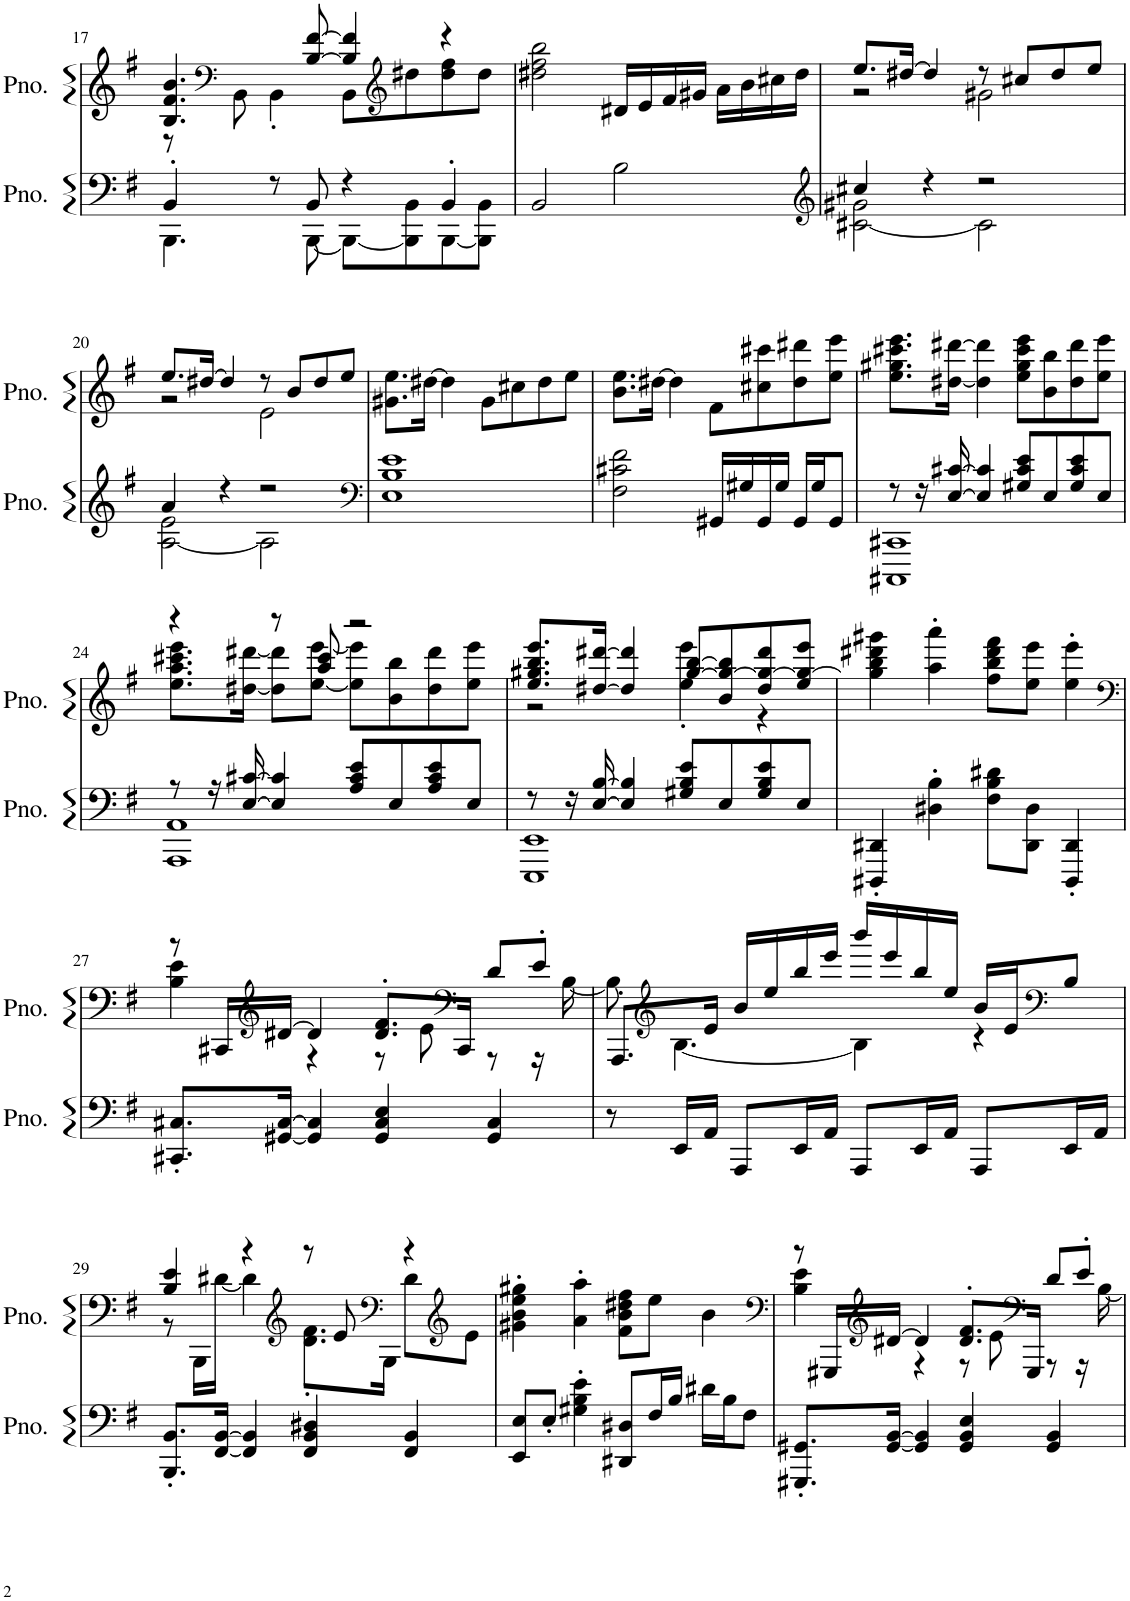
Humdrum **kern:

**kern	**kern
*part2	*part1
*staff2	*staff1
*I"Piano	*I"Piano, Klavier
*I'Pno.	*I'Pno.
!!LO:PB:g=z
*clefF4	*clefG2
*k[f#]	*k[f#]
*M4/4	*M4/4
=17	=17
*^	*^
4BB'/	4.BBB\	4.B/ 4.f#/ 4.b/	8r
*	*	*clefF4	*
.	.	.	8BB\
8r	.	.	4BB'\
8BB/	[8BBB\	[8B/ [8f#/	.
4r	8BBB\L_	4B/] 4f#/]	8BB\L
*	*	*clefG2	*
.	8BBB\] 8BB\	.	8dd#X\
4BB'/	[8BBB\	4r	8dd#\ 8ff#\
.	8BBB\] 8BB\J	.	8dd#\J
*v	*v	*	*
*	*v	*v
=18	=18
2BB/	2dd#X\ 2ff#\ 2bb\
2B\	16d#X/LL
.	16e/
.	16f#/
.	16g#X/JJ
.	16a\LL
.	16b\
.	16cc#X\
.	16dd#\JJ
=19	=19
*clefG2	*
*^	*^
4cc#X/	[2c#X\ 2g#X\	8.ee/L	2r
.	.	[16dd#X/Jk	.
4r	.	4dd#/]	.
2r	2c#\]	8r	2g#X\
.	.	8cc#X/L	.
.	.	8dd#/	.
.	.	8ee/J	.
!!LO:LB:g=z	!!
=20	=20	=20	=20
4a/	[2A\ 2e\	8.ee/L	2r
.	.	[16dd#X/Jk	.
4r	.	4dd#/]	.
2r	2A\]	8r	2e\
.	.	8b/L	.
.	.	8dd#/	.
.	.	8ee/J	.
*v	*v	*	*
*	*v	*v
=21	=21
*clefF4	*
1E 1B 1e	8.g#X\ 8.ee\L
.	[16dd#X\Jk
.	4dd#\]
.	8g#\L
.	8cc#X\
.	8dd#\
.	8ee\J
=22	=22
2F#\ 2c#X\ 2f#\	8.b\ 8.ee\L
.	[16dd#X\Jk
.	4dd#\]
16GG#X/LL	8f#\L
16G#X/	.
16GG#/	8cc#X\ 8ccc#X\
16G#/JJ	.
16GG#/LL	8dd#\ 8ddd#X\
16G#/J	.
8GG#/J	8ee\ 8eee\J
=23	=23
*^	*
8r	1CCC#X 1CC#X	8.ee\ 8.gg#X\ 8.ccc#X\ 8.eee\L
16r	.	.
[16E/ [16c#X/	.	[16dd#X\ [16ddd#X\Jk
4E/] 4c#/]	.	4dd#\] 4ddd#\]
8G#X/ 8c#/ 8e/L	.	8ee\ 8gg#\ 8ccc#\ 8eee\L
8E/	.	8b\ 8bb\
8G#/ 8c#/ 8e/	.	8dd#\ 8ddd#\
8E/J	.	8ee\ 8eee\J
!!LO:LB:g=z
=24	=24	=24
*	*	*^
8r	1AAA 1AA	4r	8.ee\ 8.aa\ 8.ccc#X\ 8.eee\L
16r	.	.	.
[16E/ [16c#X/	.	.	[16dd#X\ [16ddd#X\Jk
4E/] 4c#/]	.	8r	8dd#\] 8ddd#\]L
.	.	8aa/ 8ccc#/	[8ee\ [8eee\J
8A/ 8c#/ 8e/L	.	2r	8ee\] 8eee\]L
8E/	.	.	8b\ 8bb\
8A/ 8c#/ 8e/	.	.	8dd#\ 8ddd#\
8E/J	.	.	8ee\ 8eee\J
=25	=25	=25	=25
8r	1EEE 1EE	8.ee/ 8.gg#X/ 8.bb/ 8.eee/L	2r
16r	.	.	.
[16E/ [16B/	.	[16dd#X/ [16ddd#X/Jk	.
4E/] 4B/]	.	4dd#/] 4ddd#/]	.
8G#X/ 8B/ 8e/L	.	[8gg#/ [8bb/L	4ee\' 4eee\'
8E/	.	8b/ 8gg#/_ 8bb/]	.
8G#/ 8B/ 8e/	.	8dd#/ 8gg#/_ 8ddd#/	4r
8E/J	.	8ee/ 8gg#/_ 8eee/J	.
*v	*v	*	*
*	*v	*v
=26	=26
4DDD#X/' 4DD#X/'	4gg#\] 4bb\ 4ddd#X\ 4ggg#X\
4D#X\' 4B\'	4aa\' 4aaa\'
8F#\ 8B\ 8d#X\L	8ff#\ 8bb\ 8ddd#\ 8fff#\L
8DD#\ 8D#\J	8ee\ 8eee\J
4DDD#/' 4DD#/'	4ee\' 4eee\'
!!LO:LB:g=z
=27	=27
*	*clefF4
*	*^
8.CC#X/' 8.C#X/'L	8r	4B\ 4e\
.	16CC#X/LL	.
*	*clefG2	*
[16GG#X/ [16C#/Jk	[16d#X/JJ	.
4GG#/] 4C#/]	4d#/]	4r
4GG#/ 4C#/ 4E/	8.d#/' 8.f#/'L	8r
.	.	8e\
*	*clefF4	*
.	16CC#/Jk	.
4GG#/ 4C#/	8d#/L	8r
.	8e'/J	16r
.	.	[16B\
=28	=28	=28
8r	8.AAA'/L	8B\]
*	*clefG2	*
16EE/LL	.	[4.B\
16AA/JJ	16e/Jk	.
8AAA/L	16b/LL	.
.	16ee/	.
16EE/L	16bb/	.
16AA/JJ	16eee/JJ	.
8AAA/L	16bbb/LL	4B\]
.	16eee/	.
16EE/L	16bb/	.
16AA/JJ	16ee/JJ	.
8AAA/L	16b/LL	4r
.	16e/J	.
*	*clefF4	*
16EE/L	8B/J	.
16AA/JJ	.	.
!!LO:LB:g=z	!!
=29	=29	=29
8.BBB/' 8.BB/'L	4B/ 4e/	8r
.	.	16BBB\LL
[16FF#/ [16BB/Jk	.	[16d#X\JJ
4FF#/] 4BB/]	4r	4d#\]
*	*clefG2	*
4FF#/ 4BB/ 4D#X/	8r	8.d#\' 8.f#\'L
.	8e/	.
*	*clefF4	*
.	.	16BBB\Jk
4FF#/ 4BB/	4r	8d#\L
*	*clefG2	*
.	.	8e\J
*	*v	*v
=30	=30
8EE/ 8E/L	4g#X\' 4b\' 4ee\' 4gg#X\'
8E'/J	.
4G#X\' 4B\' 4e\'	4a\' 4aa\'
8DD#X/ 8D#X/L	8f#\ 8b\ 8dd#X\ 8ff#\L
16F#/L	8ee\J
16B/JJ	.
16d#X\LL	4b\
16B\J	.
8F#\J	.
=31	=31
*	*clefF4
*	*^
8.GGG#X/' 8.GG#X/'L	8r	4B\ 4e\
.	16GGG#X/LL	.
*	*clefG2	*
[16GG#/ [16BB/Jk	[16d#X/JJ	.
4GG#/] 4BB/]	4d#/]	4r
4GG#/ 4BB/ 4E/	8.d#/' 8.f#/'L	8r
.	.	8e\
*	*clefF4	*
.	16GGG#/Jk	.
4GG#/ 4BB/	8d#/L	8r
.	8e'/J	16r
.	.	[16B\
*	*v	*v
=	=
*-	*-
